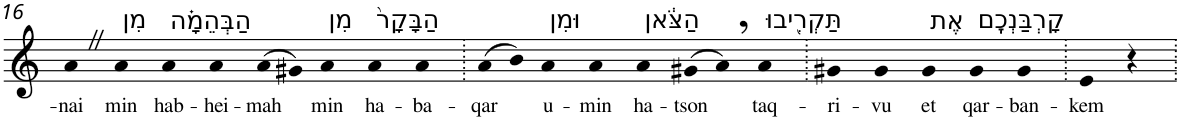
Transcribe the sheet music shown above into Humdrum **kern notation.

**kern	**text
*part1	*part1
*staff1	*staff1
*I"Piano	*
*I'Pno	*
!!LO:PB:g=z
*clefG2	*
*k[]	*
=16	=16
!	!LO:LY:b
4aZ	-nai
!LO:TX:a:t=מִן	!
!	!LO:LY:b
4a	min
!LO:TX:a:t=הַבְּהֵמָ֗ה	!
!	!LO:LY:b
4a	hab-
!	!LO:LY:b
4a	-hei-
!	!LO:LY:b
(>8a	-mah
8g#X)	.
!LO:TX:a:t=מִן	!
!	!LO:LY:b
4a	min
!LO:TX:a:t=הַבָּקָר֙	!
!	!LO:LY:b
4a	ha-
!	!LO:LY:b
4a	-ba-
=17.	=17.
!	!LO:LY:b
(>8a	-qar
8b)	.
!LO:TX:a:t=וּמִן	!
!	!LO:LY:b
4a	u-
!	!LO:LY:b
4a	-min
!LO:TX:a:t=הַצֹּ֔אן	!
!	!LO:LY:b
4a	ha-
!	!LO:LY:b
(>8g#X	-tson
8a,)	.
!LO:TX:a:t=תַּקְרִ֖יבוּ	!
!	!LO:LY:b
4a	taq-
=18.	=18.
!	!LO:LY:b
4g#X	-ri-
!	!LO:LY:b
4g#	-vu
!LO:TX:a:t=אֶת	!
!	!LO:LY:b
4g#	et
!LO:TX:a:t=קָרְבַּנְכֶֽם	!
!	!LO:LY:b
4g#	qar-
!	!LO:LY:b
4g#	-ban-
=19.	=19.
!	!LO:LY:b
4e	-kem
4r	.
=.	=.
*-	*-
